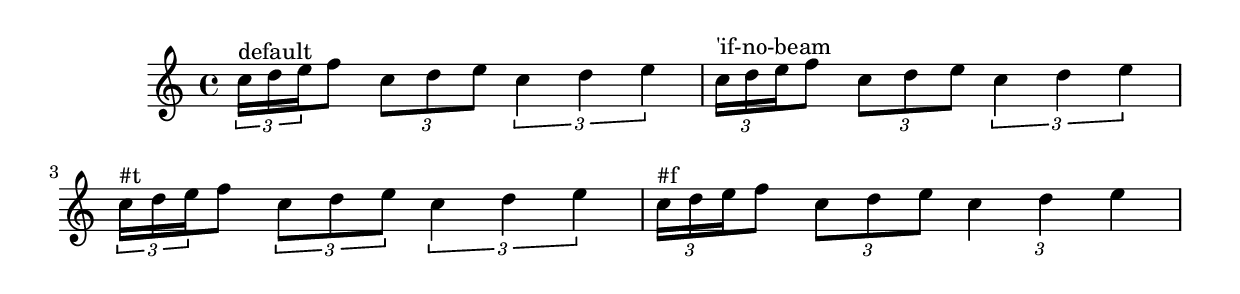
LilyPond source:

\version "2.19.21"

\header {
  texidoc = "The default behavior of tuplet-bracket visibility is to print a bracket
unless there is a beam of the same length as the tuplet.  Overriding
@code{'bracket-visibility} changes the bracket visibility as follows:

@itemize

@item
@code{#t} (always print a bracket)

@item
@code{#f} (never print a bracket)

@item
@code{'if-no-beam} (only print a bracket if there is no beam)

@end itemize
"
}

music = \relative {
  \tuplet 3/2 { c''16[ d e } f8]
  \tuplet 3/2 { c8 d e }
  \tuplet 3/2 { c4 d e }
}

\new Voice {
  \relative c' {
    << \music s4^"default" >>
    \override TupletBracket.bracket-visibility = #'if-no-beam
    << \music s4^"'if-no-beam" >>
    \override TupletBracket.bracket-visibility = ##t
    << \music s4^"#t" >>
    \override TupletBracket.bracket-visibility = ##f
    << \music s4^"#f" >>
  }
}
